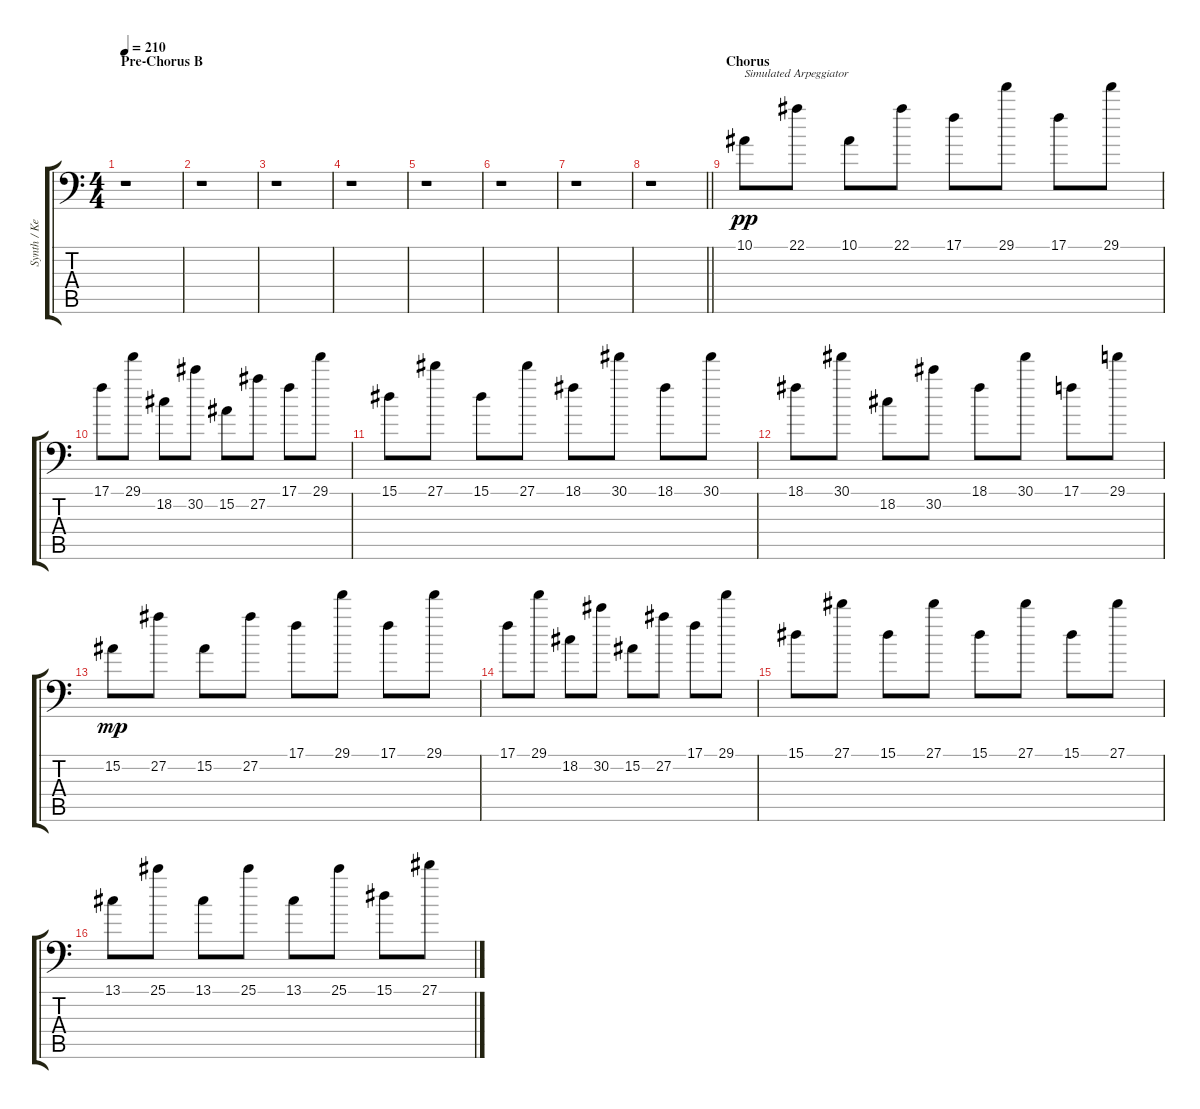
\track ("Synth / Keyboard" "Synth / Ke") {instrument lead1square}
\staff {score tabs}
\tuning (C4 G3 Eb3 Bb2 F2 Bb1) {hide}
\ts (4 4)
\section ("" "Pre-Chorus B")
\tempo 210
\clef f4
\ks c
r.1{dy f} |
r.1 |
r.1 |
r.1 |
r.1 |
r.1 |
r.1 |
\barLineRight lightlight
r.1 |
\section ("" "Chorus")
10.1.8{txt "Simulated Arpeggiator" dy pp balance 8} 22.1.8 10.1.8 22.1.8 17.1.8 29.1.8 17.1.8 29.1.8 |
17.1.8 29.1.8 18.2.8 30.2.8 15.2.8 27.2.8 17.1.8 29.1.8 |
15.1.8 27.1.8 15.1.8 27.1.8 18.1.8 30.1.8 18.1.8 30.1.8 |
18.1.8 30.1.8 18.2.8 30.2.8 18.1.8 30.1.8 17.1.8 29.1.8 |
15.2.8{dy mp} 27.2.8 15.2.8 27.2.8 17.1.8 29.1.8 17.1.8 29.1.8 |
17.1.8 29.1.8 18.2.8 30.2.8 15.2.8 27.2.8 17.1.8 29.1.8 |
15.1.8 27.1.8 15.1.8 27.1.8 15.1.8 27.1.8 15.1.8 27.1.8 |
13.1.8 25.1.8 13.1.8 25.1.8 13.1.8 25.1.8 15.1.8 27.1.8
